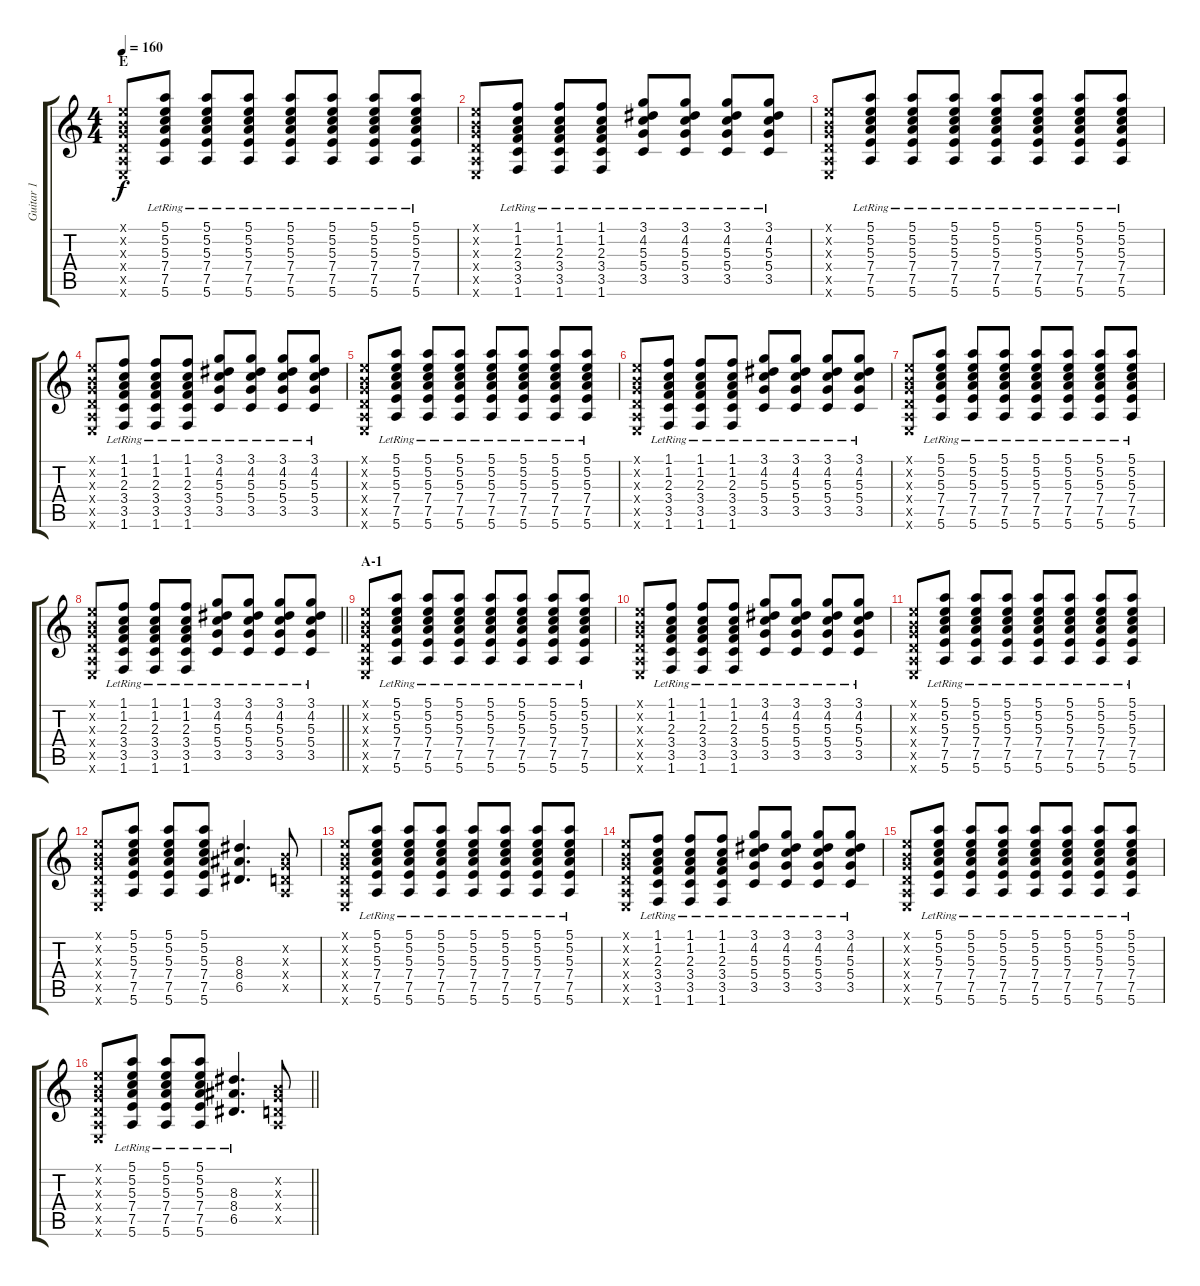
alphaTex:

\track ("Guitar 1" "Guitar 1") {instrument overdrivenguitar}
\staff {score tabs}
\tuning (E4 B3 G3 D3 A2 E2) {hide}
\ts (4 4)
\section ("" "E")
\tempo 160
\clef g2
\ks c
(0.1{x} 0.2{x} 0.3{x} 0.4{x} 0.5{x} 0.6{x}).8{dy f} (5.1{lr} 5.2{lr} 5.3{lr} 7.4{lr} 7.5{lr} 5.6{lr}).8 (5.1{lr} 5.2{lr} 5.3{lr} 7.4{lr} 7.5{lr} 5.6{lr}).8 (5.1{lr} 5.2{lr} 5.3{lr} 7.4{lr} 7.5{lr} 5.6{lr}).8 (5.1{lr} 5.2{lr} 5.3{lr} 7.4{lr} 7.5{lr} 5.6{lr}).8 (5.1{lr} 5.2{lr} 5.3{lr} 7.4{lr} 7.5{lr} 5.6{lr}).8 (5.1{lr} 5.2{lr} 5.3{lr} 7.4{lr} 7.5{lr} 5.6{lr}).8 (5.1{lr} 5.2{lr} 5.3{lr} 7.4{lr} 7.5{lr} 5.6{lr}).8 |
(0.1{x} 0.2{x} 0.3{x} 0.4{x} 0.5{x} 0.6{x}).8 (1.1{lr} 1.2{lr} 2.3{lr} 3.4{lr} 3.5{lr} 1.6{lr}).8 (1.1{lr} 1.2{lr} 2.3{lr} 3.4{lr} 3.5{lr} 1.6{lr}).8 (1.1{lr} 1.2{lr} 2.3{lr} 3.4{lr} 3.5{lr} 1.6{lr}).8 (3.1{lr} 4.2{lr} 5.3{lr} 5.4{lr} 3.5{lr}).8 (3.1{lr} 4.2{lr} 5.3{lr} 5.4{lr} 3.5{lr}).8 (3.1{lr} 4.2{lr} 5.3{lr} 5.4{lr} 3.5{lr}).8 (3.1{lr} 4.2{lr} 5.3{lr} 5.4{lr} 3.5{lr}).8 |
(0.1{x} 0.2{x} 0.3{x} 0.4{x} 0.5{x} 0.6{x}).8 (5.1{lr} 5.2{lr} 5.3{lr} 7.4{lr} 7.5{lr} 5.6{lr}).8 (5.1{lr} 5.2{lr} 5.3{lr} 7.4{lr} 7.5{lr} 5.6{lr}).8 (5.1{lr} 5.2{lr} 5.3{lr} 7.4{lr} 7.5{lr} 5.6{lr}).8 (5.1{lr} 5.2{lr} 5.3{lr} 7.4{lr} 7.5{lr} 5.6{lr}).8 (5.1{lr} 5.2{lr} 5.3{lr} 7.4{lr} 7.5{lr} 5.6{lr}).8 (5.1{lr} 5.2{lr} 5.3{lr} 7.4{lr} 7.5{lr} 5.6{lr}).8 (5.1{lr} 5.2{lr} 5.3{lr} 7.4{lr} 7.5{lr} 5.6{lr}).8 |
(0.1{x} 0.2{x} 0.3{x} 0.4{x} 0.5{x} 0.6{x}).8 (1.1{lr} 1.2{lr} 2.3{lr} 3.4{lr} 3.5{lr} 1.6{lr}).8 (1.1{lr} 1.2{lr} 2.3{lr} 3.4{lr} 3.5{lr} 1.6{lr}).8 (1.1{lr} 1.2{lr} 2.3{lr} 3.4{lr} 3.5{lr} 1.6{lr}).8 (3.1{lr} 4.2{lr} 5.3{lr} 5.4{lr} 3.5{lr}).8 (3.1{lr} 4.2{lr} 5.3{lr} 5.4{lr} 3.5{lr}).8 (3.1{lr} 4.2{lr} 5.3{lr} 5.4{lr} 3.5{lr}).8 (3.1{lr} 4.2{lr} 5.3{lr} 5.4{lr} 3.5{lr}).8 |
(0.1{x} 0.2{x} 0.3{x} 0.4{x} 0.5{x} 0.6{x}).8 (5.1{lr} 5.2{lr} 5.3{lr} 7.4{lr} 7.5{lr} 5.6{lr}).8 (5.1{lr} 5.2{lr} 5.3{lr} 7.4{lr} 7.5{lr} 5.6{lr}).8 (5.1{lr} 5.2{lr} 5.3{lr} 7.4{lr} 7.5{lr} 5.6{lr}).8 (5.1{lr} 5.2{lr} 5.3{lr} 7.4{lr} 7.5{lr} 5.6{lr}).8 (5.1{lr} 5.2{lr} 5.3{lr} 7.4{lr} 7.5{lr} 5.6{lr}).8 (5.1{lr} 5.2{lr} 5.3{lr} 7.4{lr} 7.5{lr} 5.6{lr}).8 (5.1{lr} 5.2{lr} 5.3{lr} 7.4{lr} 7.5{lr} 5.6{lr}).8 |
(0.1{x} 0.2{x} 0.3{x} 0.4{x} 0.5{x} 0.6{x}).8 (1.1{lr} 1.2{lr} 2.3{lr} 3.4{lr} 3.5{lr} 1.6{lr}).8 (1.1{lr} 1.2{lr} 2.3{lr} 3.4{lr} 3.5{lr} 1.6{lr}).8 (1.1{lr} 1.2{lr} 2.3{lr} 3.4{lr} 3.5{lr} 1.6{lr}).8 (3.1{lr} 4.2{lr} 5.3{lr} 5.4{lr} 3.5{lr}).8 (3.1{lr} 4.2{lr} 5.3{lr} 5.4{lr} 3.5{lr}).8 (3.1{lr} 4.2{lr} 5.3{lr} 5.4{lr} 3.5{lr}).8 (3.1{lr} 4.2{lr} 5.3{lr} 5.4{lr} 3.5{lr}).8 |
(0.1{x} 0.2{x} 0.3{x} 0.4{x} 0.5{x} 0.6{x}).8 (5.1{lr} 5.2{lr} 5.3{lr} 7.4{lr} 7.5{lr} 5.6{lr}).8 (5.1{lr} 5.2{lr} 5.3{lr} 7.4{lr} 7.5{lr} 5.6{lr}).8 (5.1{lr} 5.2{lr} 5.3{lr} 7.4{lr} 7.5{lr} 5.6{lr}).8 (5.1{lr} 5.2{lr} 5.3{lr} 7.4{lr} 7.5{lr} 5.6{lr}).8 (5.1{lr} 5.2{lr} 5.3{lr} 7.4{lr} 7.5{lr} 5.6{lr}).8 (5.1{lr} 5.2{lr} 5.3{lr} 7.4{lr} 7.5{lr} 5.6{lr}).8 (5.1{lr} 5.2{lr} 5.3{lr} 7.4{lr} 7.5{lr} 5.6{lr}).8 |
\barLineRight lightlight
(0.1{x} 0.2{x} 0.3{x} 0.4{x} 0.5{x} 0.6{x}).8 (1.1{lr} 1.2{lr} 2.3{lr} 3.4{lr} 3.5{lr} 1.6{lr}).8 (1.1{lr} 1.2{lr} 2.3{lr} 3.4{lr} 3.5{lr} 1.6{lr}).8 (1.1{lr} 1.2{lr} 2.3{lr} 3.4{lr} 3.5{lr} 1.6{lr}).8 (3.1{lr} 4.2{lr} 5.3{lr} 5.4{lr} 3.5{lr}).8 (3.1{lr} 4.2{lr} 5.3{lr} 5.4{lr} 3.5{lr}).8 (3.1{lr} 4.2{lr} 5.3{lr} 5.4{lr} 3.5{lr}).8 (3.1{lr} 4.2{lr} 5.3{lr} 5.4{lr} 3.5{lr}).8 |
\section ("" "A-1")
(0.1{x} 0.2{x} 0.3{x} 0.4{x} 0.5{x} 0.6{x}).8 (5.1{lr} 5.2{lr} 5.3{lr} 7.4{lr} 7.5{lr} 5.6{lr}).8 (5.1{lr} 5.2{lr} 5.3{lr} 7.4{lr} 7.5{lr} 5.6{lr}).8 (5.1{lr} 5.2{lr} 5.3{lr} 7.4{lr} 7.5{lr} 5.6{lr}).8 (5.1{lr} 5.2{lr} 5.3{lr} 7.4{lr} 7.5{lr} 5.6{lr}).8 (5.1{lr} 5.2{lr} 5.3{lr} 7.4{lr} 7.5{lr} 5.6{lr}).8 (5.1{lr} 5.2{lr} 5.3{lr} 7.4{lr} 7.5{lr} 5.6{lr}).8 (5.1{lr} 5.2{lr} 5.3{lr} 7.4{lr} 7.5{lr} 5.6{lr}).8 |
(0.1{x} 0.2{x} 0.3{x} 0.4{x} 0.5{x} 0.6{x}).8 (1.1{lr} 1.2{lr} 2.3{lr} 3.4{lr} 3.5{lr} 1.6{lr}).8 (1.1{lr} 1.2{lr} 2.3{lr} 3.4{lr} 3.5{lr} 1.6{lr}).8 (1.1{lr} 1.2{lr} 2.3{lr} 3.4{lr} 3.5{lr} 1.6{lr}).8 (3.1{lr} 4.2{lr} 5.3{lr} 5.4{lr} 3.5{lr}).8 (3.1{lr} 4.2{lr} 5.3{lr} 5.4{lr} 3.5{lr}).8 (3.1{lr} 4.2{lr} 5.3{lr} 5.4{lr} 3.5{lr}).8 (3.1{lr} 4.2{lr} 5.3{lr} 5.4{lr} 3.5{lr}).8 |
(0.1{x} 0.2{x} 0.3{x} 0.4{x} 0.5{x} 0.6{x}).8 (5.1{lr} 5.2{lr} 5.3{lr} 7.4{lr} 7.5{lr} 5.6{lr}).8 (5.1{lr} 5.2{lr} 5.3{lr} 7.4{lr} 7.5{lr} 5.6{lr}).8 (5.1{lr} 5.2{lr} 5.3{lr} 7.4{lr} 7.5{lr} 5.6{lr}).8 (5.1{lr} 5.2{lr} 5.3{lr} 7.4{lr} 7.5{lr} 5.6{lr}).8 (5.1{lr} 5.2{lr} 5.3{lr} 7.4{lr} 7.5{lr} 5.6{lr}).8 (5.1{lr} 5.2{lr} 5.3{lr} 7.4{lr} 7.5{lr} 5.6{lr}).8 (5.1{lr} 5.2{lr} 5.3{lr} 7.4{lr} 7.5{lr} 5.6{lr}).8 |
(0.1{x} 0.2{x} 0.3{x} 0.4{x} 0.5{x} 0.6{x}).8 (5.1 5.2 5.3 7.4 7.5 5.6).8 (5.1 5.2 5.3 7.4 7.5 5.6).8 (5.1 5.2 5.3 7.4 7.5 5.6).8 (8.3 8.4 6.5).4{d} (0.2{x} 0.3{x} 0.4{x} 0.5{x}).8 |
(0.1{x} 0.2{x} 0.3{x} 0.4{x} 0.5{x} 0.6{x}).8 (5.1{lr} 5.2{lr} 5.3{lr} 7.4{lr} 7.5{lr} 5.6{lr}).8 (5.1{lr} 5.2{lr} 5.3{lr} 7.4{lr} 7.5{lr} 5.6{lr}).8 (5.1{lr} 5.2{lr} 5.3{lr} 7.4{lr} 7.5{lr} 5.6{lr}).8 (5.1{lr} 5.2{lr} 5.3{lr} 7.4{lr} 7.5{lr} 5.6{lr}).8 (5.1{lr} 5.2{lr} 5.3{lr} 7.4{lr} 7.5{lr} 5.6{lr}).8 (5.1{lr} 5.2{lr} 5.3{lr} 7.4{lr} 7.5{lr} 5.6{lr}).8 (5.1{lr} 5.2{lr} 5.3{lr} 7.4{lr} 7.5{lr} 5.6{lr}).8 |
(0.1{x} 0.2{x} 0.3{x} 0.4{x} 0.5{x} 0.6{x}).8 (1.1{lr} 1.2{lr} 2.3{lr} 3.4{lr} 3.5{lr} 1.6{lr}).8 (1.1{lr} 1.2{lr} 2.3{lr} 3.4{lr} 3.5{lr} 1.6{lr}).8 (1.1{lr} 1.2{lr} 2.3{lr} 3.4{lr} 3.5{lr} 1.6{lr}).8 (3.1{lr} 4.2{lr} 5.3{lr} 5.4{lr} 3.5{lr}).8 (3.1{lr} 4.2{lr} 5.3{lr} 5.4{lr} 3.5{lr}).8 (3.1{lr} 4.2{lr} 5.3{lr} 5.4{lr} 3.5{lr}).8 (3.1{lr} 4.2{lr} 5.3{lr} 5.4{lr} 3.5{lr}).8 |
(0.1{x} 0.2{x} 0.3{x} 0.4{x} 0.5{x} 0.6{x}).8 (5.1{lr} 5.2{lr} 5.3{lr} 7.4{lr} 7.5{lr} 5.6{lr}).8 (5.1{lr} 5.2{lr} 5.3{lr} 7.4{lr} 7.5{lr} 5.6{lr}).8 (5.1{lr} 5.2{lr} 5.3{lr} 7.4{lr} 7.5{lr} 5.6{lr}).8 (5.1{lr} 5.2{lr} 5.3{lr} 7.4{lr} 7.5{lr} 5.6{lr}).8 (5.1{lr} 5.2{lr} 5.3{lr} 7.4{lr} 7.5{lr} 5.6{lr}).8 (5.1{lr} 5.2{lr} 5.3{lr} 7.4{lr} 7.5{lr} 5.6{lr}).8 (5.1{lr} 5.2{lr} 5.3{lr} 7.4{lr} 7.5{lr} 5.6{lr}).8 |
\barLineRight lightlight
(0.1{x} 0.2{x} 0.3{x} 0.4{x} 0.5{x} 0.6{x}).8 (5.1{lr} 5.2{lr} 5.3{lr} 7.4{lr} 7.5{lr} 5.6{lr}).8 (5.1{lr} 5.2{lr} 5.3{lr} 7.4{lr} 7.5{lr} 5.6{lr}).8 (5.1{lr} 5.2{lr} 5.3{lr} 7.4{lr} 7.5{lr} 5.6{lr}).8 (8.3{lr} 8.4{lr} 6.5{lr}).4{d} (0.2{x} 0.3{x} 0.4{x} 0.5{x}).8
